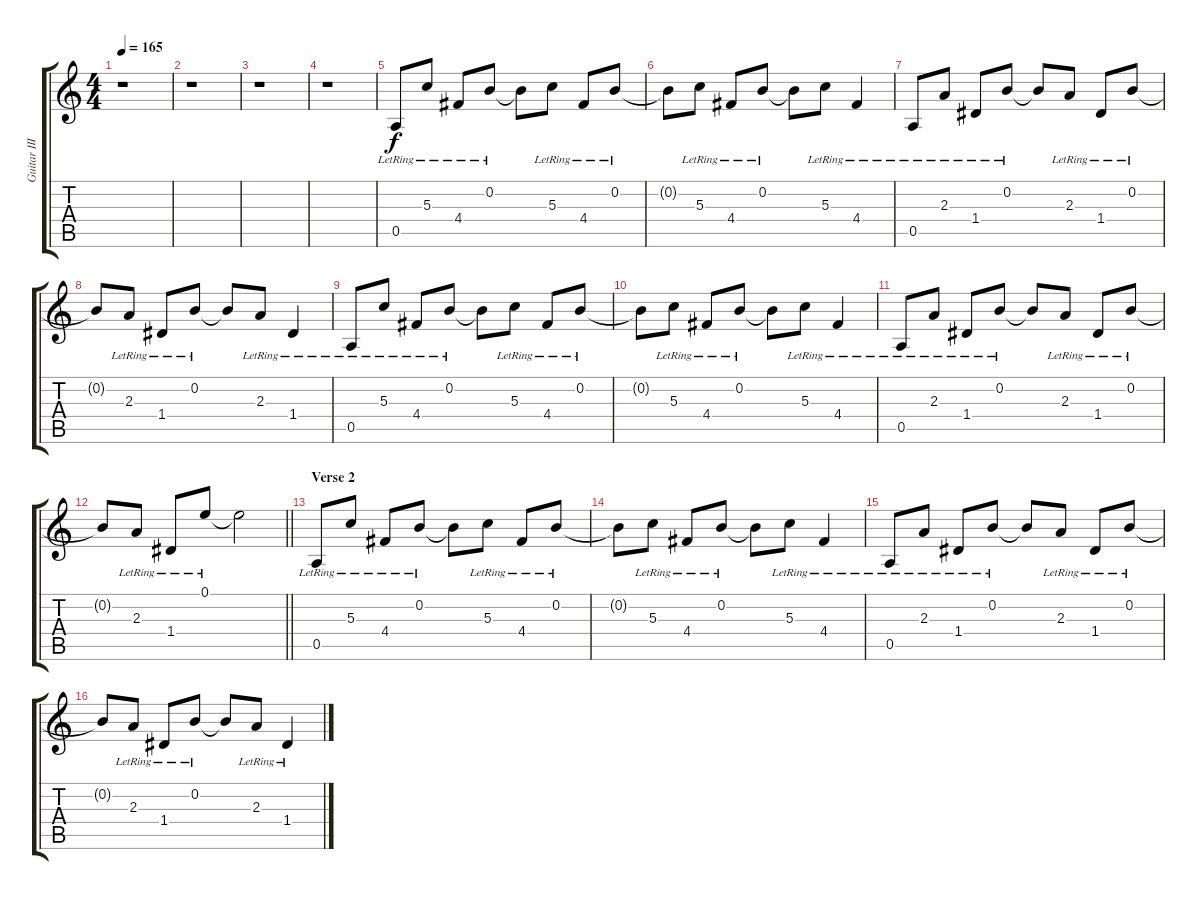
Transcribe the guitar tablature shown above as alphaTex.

\track ("Guitar III" "Guitar III") {instrument electricguitarclean}
\staff {score tabs}
\tuning (E4 B3 G3 D3 A2 E2) {hide}
\ts (4 4)
\tempo 165
\clef g2
\ks c
r.1{dy f} |
r.1 |
r.1 |
r.1 |
0.5{lr}.8 5.3{lr}.8 4.4{lr}.8 0.2{lr}.8 0.2{t}.8 5.3{lr}.8 4.4{lr}.8 0.2{lr}.8 |
0.2{t}.8 5.3{lr}.8 4.4{lr}.8 0.2{lr}.8 0.2{t}.8 5.3{lr}.8 4.4{lr}.4 |
0.5{lr}.8 2.3{lr}.8 1.4{lr}.8 0.2{lr}.8 0.2{t}.8 2.3{lr}.8 1.4{lr}.8 0.2{lr}.8 |
0.2{t}.8 2.3{lr}.8 1.4{lr}.8 0.2{lr}.8 0.2{t}.8 2.3{lr}.8 1.4{lr}.4 |
0.5{lr}.8 5.3{lr}.8 4.4{lr}.8 0.2{lr}.8 0.2{t}.8 5.3{lr}.8 4.4{lr}.8 0.2{lr}.8 |
0.2{t}.8 5.3{lr}.8 4.4{lr}.8 0.2{lr}.8 0.2{t}.8 5.3{lr}.8 4.4{lr}.4 |
0.5{lr}.8 2.3{lr}.8 1.4{lr}.8 0.2{lr}.8 0.2{t}.8 2.3{lr}.8 1.4{lr}.8 0.2{lr}.8 |
\barLineRight lightlight
0.2{t}.8 2.3{lr}.8 1.4{lr}.8 0.1{lr}.8 0.1{t}.2 |
\section ("" "Verse 2")
0.5{lr}.8 5.3{lr}.8 4.4{lr}.8 0.2{lr}.8 0.2{t}.8 5.3{lr}.8 4.4{lr}.8 0.2{lr}.8 |
0.2{t}.8 5.3{lr}.8 4.4{lr}.8 0.2{lr}.8 0.2{t}.8 5.3{lr}.8 4.4{lr}.4 |
0.5{lr}.8 2.3{lr}.8 1.4{lr}.8 0.2{lr}.8 0.2{t}.8 2.3{lr}.8 1.4{lr}.8 0.2{lr}.8 |
0.2{t}.8 2.3{lr}.8 1.4{lr}.8 0.2{lr}.8 0.2{t}.8 2.3{lr}.8 1.4{lr}.4
